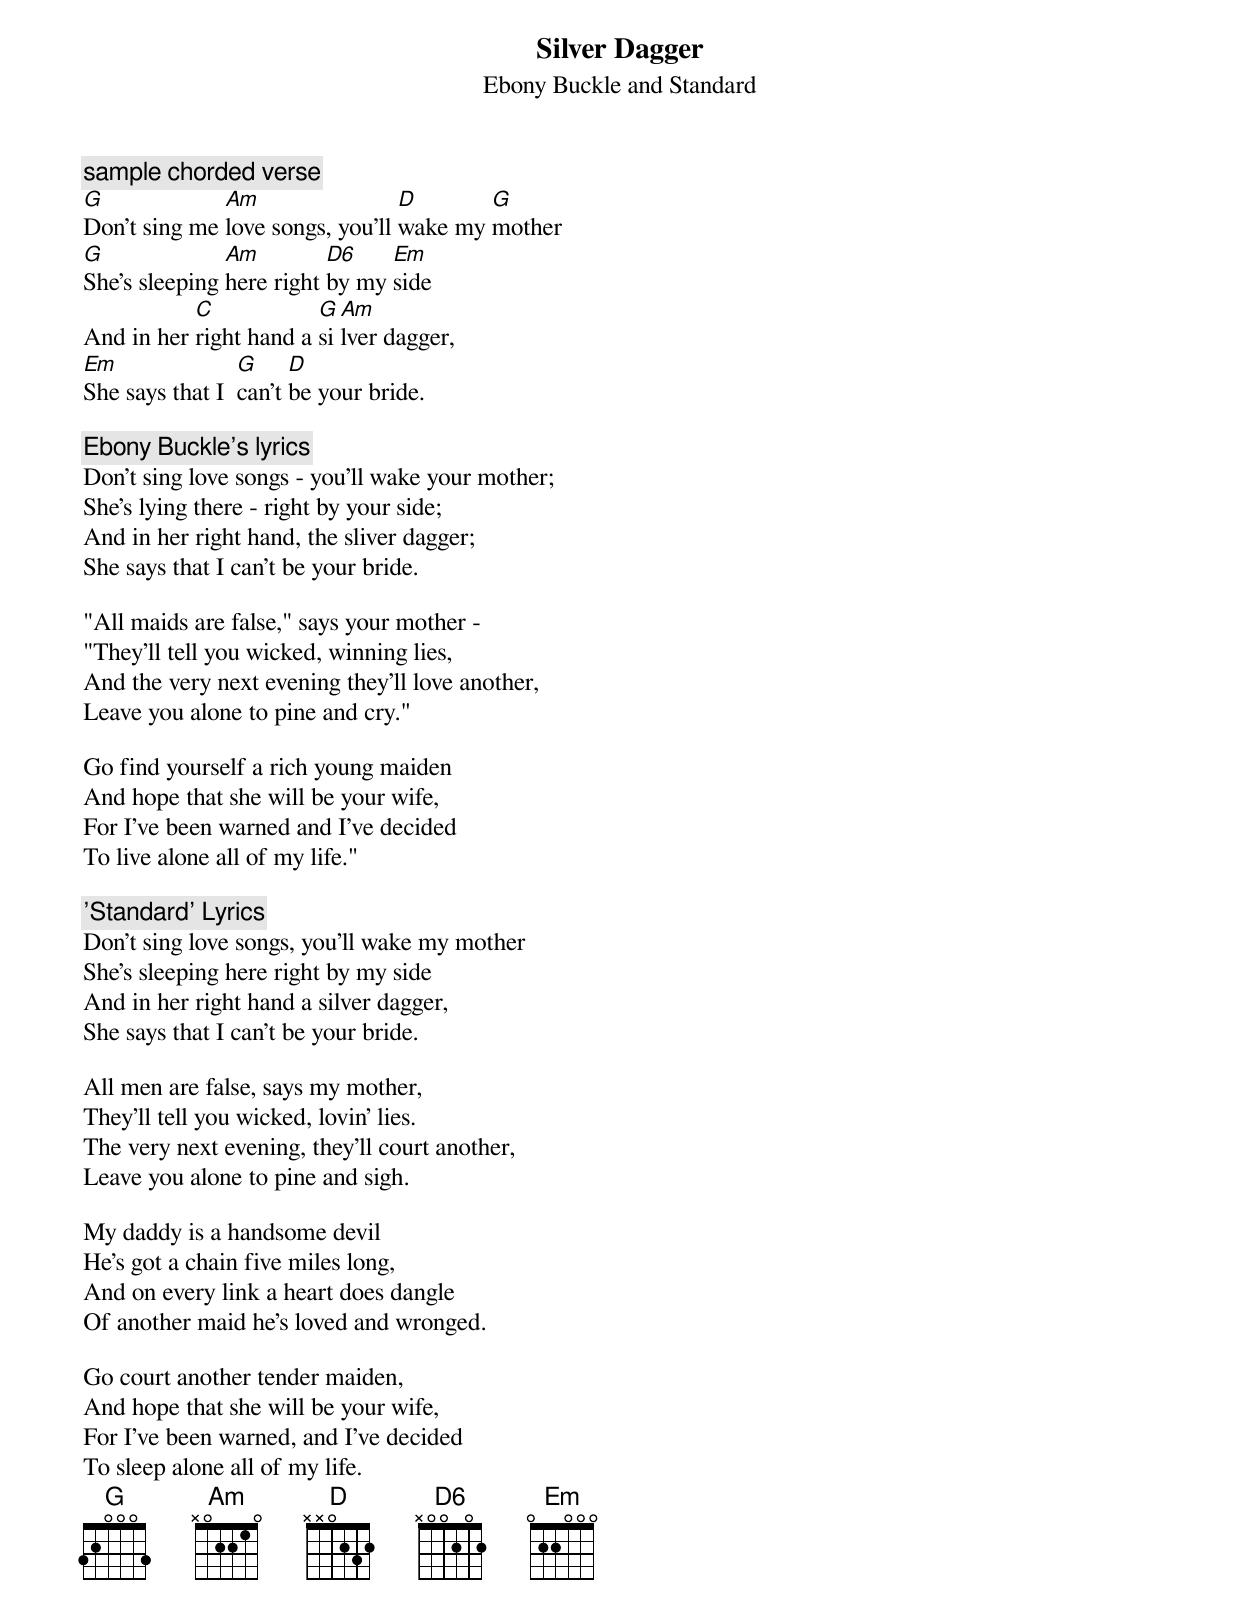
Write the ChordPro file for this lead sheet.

{title: Silver Dagger}
{subtitle: Ebony Buckle and Standard}
{c: sample chorded verse}
[G]Don't sing me [Am]love songs, you'll [D]wake my [G]mother
[G]She's sleeping [Am]here right [D6]by my [Em]side
And in her [C ]right hand a [G]si[Am]lver dagger,
[Em]She says that I  [G]can't [D]be your bride.

{c: Ebony Buckle's lyrics}
Don't sing love songs - you'll wake your mother;
She's lying there - right by your side;
And in her right hand, the sliver dagger;
She says that I can't be your bride.

"All maids are false," says your mother -
"They'll tell you wicked, winning lies,
And the very next evening they'll love another,
Leave you alone to pine and cry."

Go find yourself a rich young maiden
And hope that she will be your wife,
For I've been warned and I've decided
To live alone all of my life."

{c: 'Standard' Lyrics}
Don't sing love songs, you'll wake my mother
She's sleeping here right by my side
And in her right hand a silver dagger,
She says that I can't be your bride.

All men are false, says my mother,
They'll tell you wicked, lovin' lies.
The very next evening, they'll court another,
Leave you alone to pine and sigh.

My daddy is a handsome devil
He's got a chain five miles long,
And on every link a heart does dangle
Of another maid he's loved and wronged.

Go court another tender maiden,
And hope that she will be your wife,
For I've been warned, and I've decided
To sleep alone all of my life.
